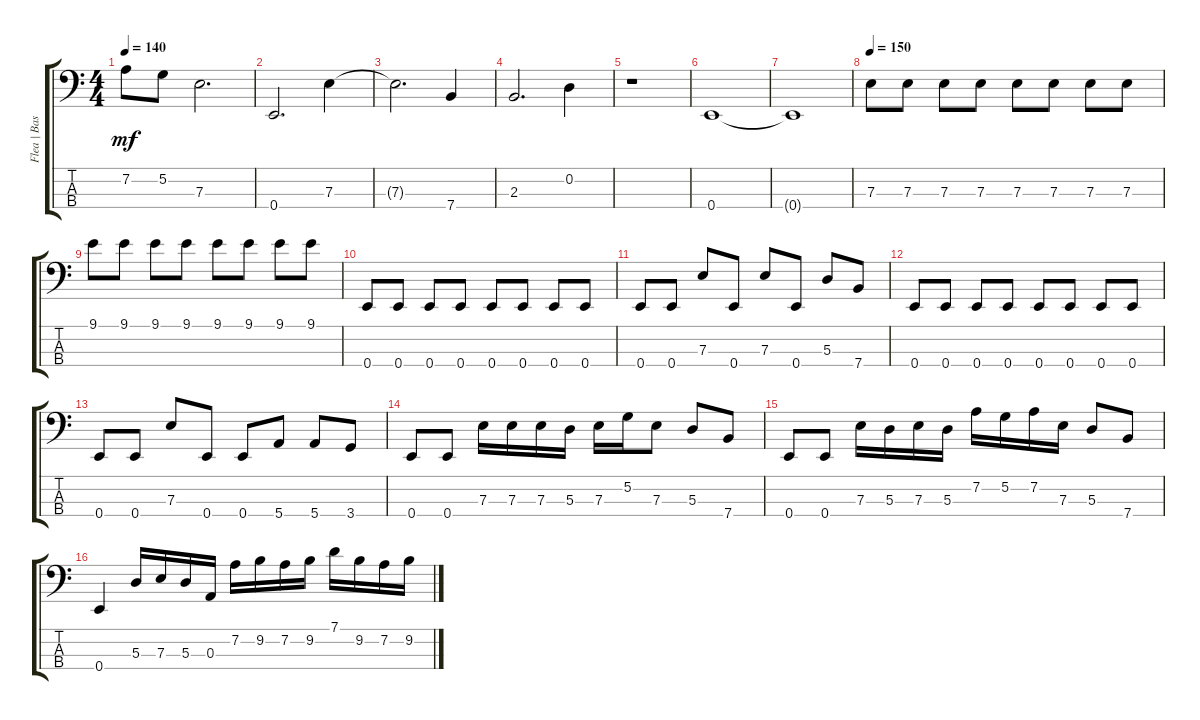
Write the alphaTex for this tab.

\track ("Flea | Bass" "Flea | Bas") {instrument electricbassfinger}
\staff {score tabs}
\tuning (G2 D2 A1 E1) {hide}
\ts (4 4)
\tempo 140
\clef f4
\ks c
7.2.8{dy mf} 5.2.8 7.3.2{d} |
0.4.2{d} 7.3.4 |
7.3{t}.2{d} 7.4.4 |
2.3.2{d} 0.2.4 |
r.1 |
0.4.1 |
0.4{t}.1 |
\tempo 150
7.3.8 7.3.8 7.3.8 7.3.8 7.3.8 7.3.8 7.3.8 7.3.8 |
9.1.8 9.1.8 9.1.8 9.1.8 9.1.8 9.1.8 9.1.8 9.1.8 |
0.4.8 0.4.8 0.4.8 0.4.8 0.4.8 0.4.8 0.4.8 0.4.8 |
0.4.8 0.4.8 7.3.8 0.4.8 7.3.8 0.4.8 5.3.8 7.4.8 |
0.4.8 0.4.8 0.4.8 0.4.8 0.4.8 0.4.8 0.4.8 0.4.8 |
0.4.8 0.4.8 7.3.8 0.4.8 0.4.8 5.4.8 5.4.8 3.4.8 |
0.4.8 0.4.8 7.3.16 7.3.16 7.3.16 5.3.16 7.3.16 5.2.16 7.3.8 5.3.8 7.4.8 |
0.4.8 0.4.8 7.3.16 5.3.16 7.3.16 5.3.16 7.2.16 5.2.16 7.2.16 7.3.16 5.3.8 7.4.8 |
0.4.4 5.3.16 7.3.16 5.3.16 0.3.16 7.2.16 9.2.16 7.2.16 9.2.16 7.1.16 9.2.16 7.2.16 9.2.16
